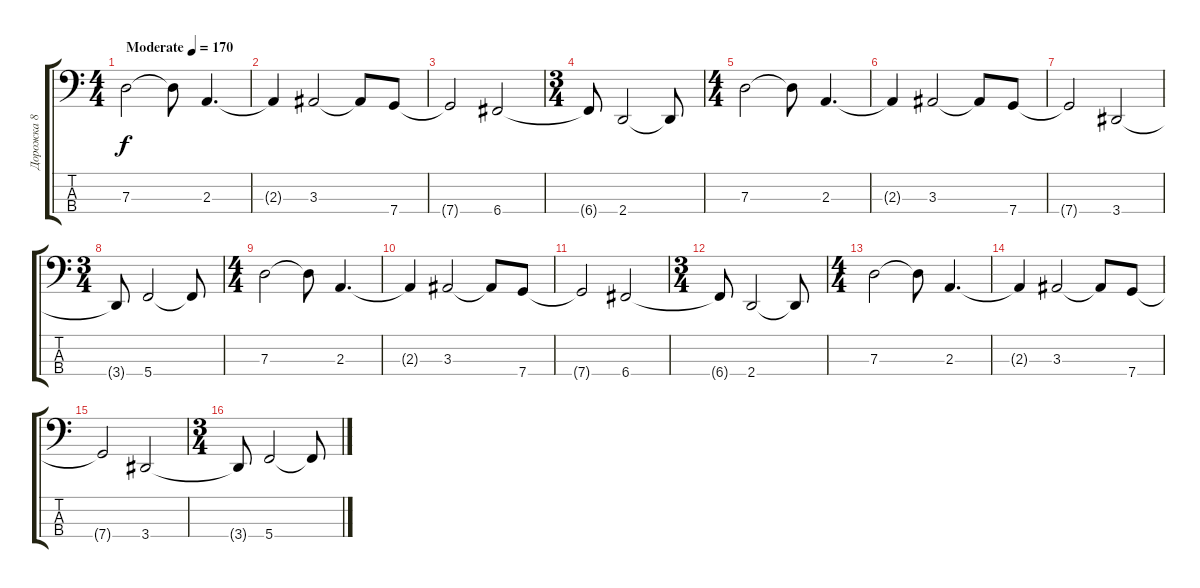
\track ("Дорожка 8" "Дорожка 8") {instrument electricbasspick}
\staff {score tabs}
\tuning (F2 C2 G1 C1) {hide}
\ts (4 4)
\tempo (170 "Moderate")
\clef f4
\ks c
7.3.2{dy f instrument electricbasspick} 7.3{t}.8 2.3.4{d} |
2.3{t}.4 3.3.2 3.3{t}.8 7.4.8 |
7.4{t}.2 6.4.2 |
\ts (3 4)
6.4{t}.8 2.4.2 2.4{t}.8 |
\ts (4 4)
7.3.2 7.3{t}.8 2.3.4{d} |
2.3{t}.4 3.3.2 3.3{t}.8 7.4.8 |
7.4{t}.2 3.4.2 |
\ts (3 4)
3.4{t}.8 5.4.2 5.4{t}.8 |
\ts (4 4)
7.3.2 7.3{t}.8 2.3.4{d} |
2.3{t}.4 3.3.2 3.3{t}.8 7.4.8 |
7.4{t}.2 6.4.2 |
\ts (3 4)
6.4{t}.8 2.4.2 2.4{t}.8 |
\ts (4 4)
7.3.2 7.3{t}.8 2.3.4{d} |
2.3{t}.4 3.3.2 3.3{t}.8 7.4.8 |
7.4{t}.2 3.4.2 |
\ts (3 4)
3.4{t}.8 5.4.2 5.4{t}.8
